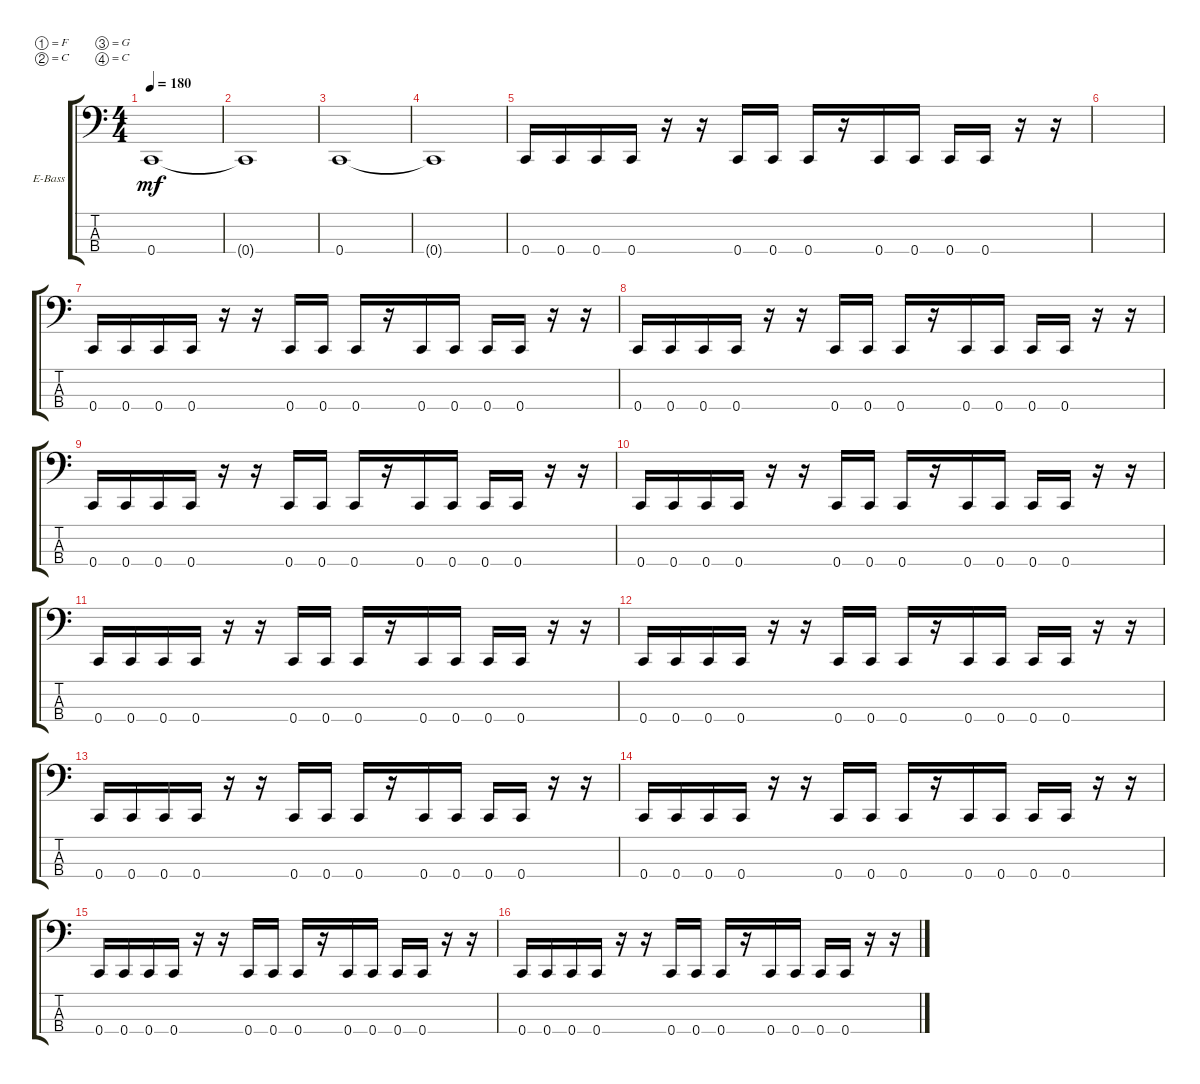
\defaultSystemsLayout 4
\bracketExtendMode groupsimilarinstruments
\firstSystemTrackNameOrientation horizontal
\otherSystemsTrackNameOrientation horizontal
\track ("Electric Bass" "E-Bass") {instrument electricbassfinger}
\staff {score tabs}
\tuning (F2 C2 G1 C1)
\ts (4 4)
\tempo 180
\clef f4
\ks c
0.4.1{dy mf} |
0.4{t}.1 |
0.4.1 |
0.4{t}.1 |
0.4.16 0.4.16 0.4.16 0.4.16 r.16 r.16 0.4.16 0.4.16 0.4.16 r.16 0.4.16 0.4.16 0.4.16 0.4.16 r.16 r.16 |
|
0.4.16 0.4.16 0.4.16 0.4.16 r.16 r.16 0.4.16 0.4.16 0.4.16 r.16 0.4.16 0.4.16 0.4.16 0.4.16 r.16 r.16 |
0.4.16 0.4.16 0.4.16 0.4.16 r.16 r.16 0.4.16 0.4.16 0.4.16 r.16 0.4.16 0.4.16 0.4.16 0.4.16 r.16 r.16 |
0.4.16 0.4.16 0.4.16 0.4.16 r.16 r.16 0.4.16 0.4.16 0.4.16 r.16 0.4.16 0.4.16 0.4.16 0.4.16 r.16 r.16 |
0.4.16 0.4.16 0.4.16 0.4.16 r.16 r.16 0.4.16 0.4.16 0.4.16 r.16 0.4.16 0.4.16 0.4.16 0.4.16 r.16 r.16 |
0.4.16 0.4.16 0.4.16 0.4.16 r.16 r.16 0.4.16 0.4.16 0.4.16 r.16 0.4.16 0.4.16 0.4.16 0.4.16 r.16 r.16 |
0.4.16 0.4.16 0.4.16 0.4.16 r.16 r.16 0.4.16 0.4.16 0.4.16 r.16 0.4.16 0.4.16 0.4.16 0.4.16 r.16 r.16 |
0.4.16 0.4.16 0.4.16 0.4.16 r.16 r.16 0.4.16 0.4.16 0.4.16 r.16 0.4.16 0.4.16 0.4.16 0.4.16 r.16 r.16 |
0.4.16 0.4.16 0.4.16 0.4.16 r.16 r.16 0.4.16 0.4.16 0.4.16 r.16 0.4.16 0.4.16 0.4.16 0.4.16 r.16 r.16 |
0.4.16 0.4.16 0.4.16 0.4.16 r.16 r.16 0.4.16 0.4.16 0.4.16 r.16 0.4.16 0.4.16 0.4.16 0.4.16 r.16 r.16 |
0.4.16 0.4.16 0.4.16 0.4.16 r.16 r.16 0.4.16 0.4.16 0.4.16 r.16 0.4.16 0.4.16 0.4.16 0.4.16 r.16 r.16
